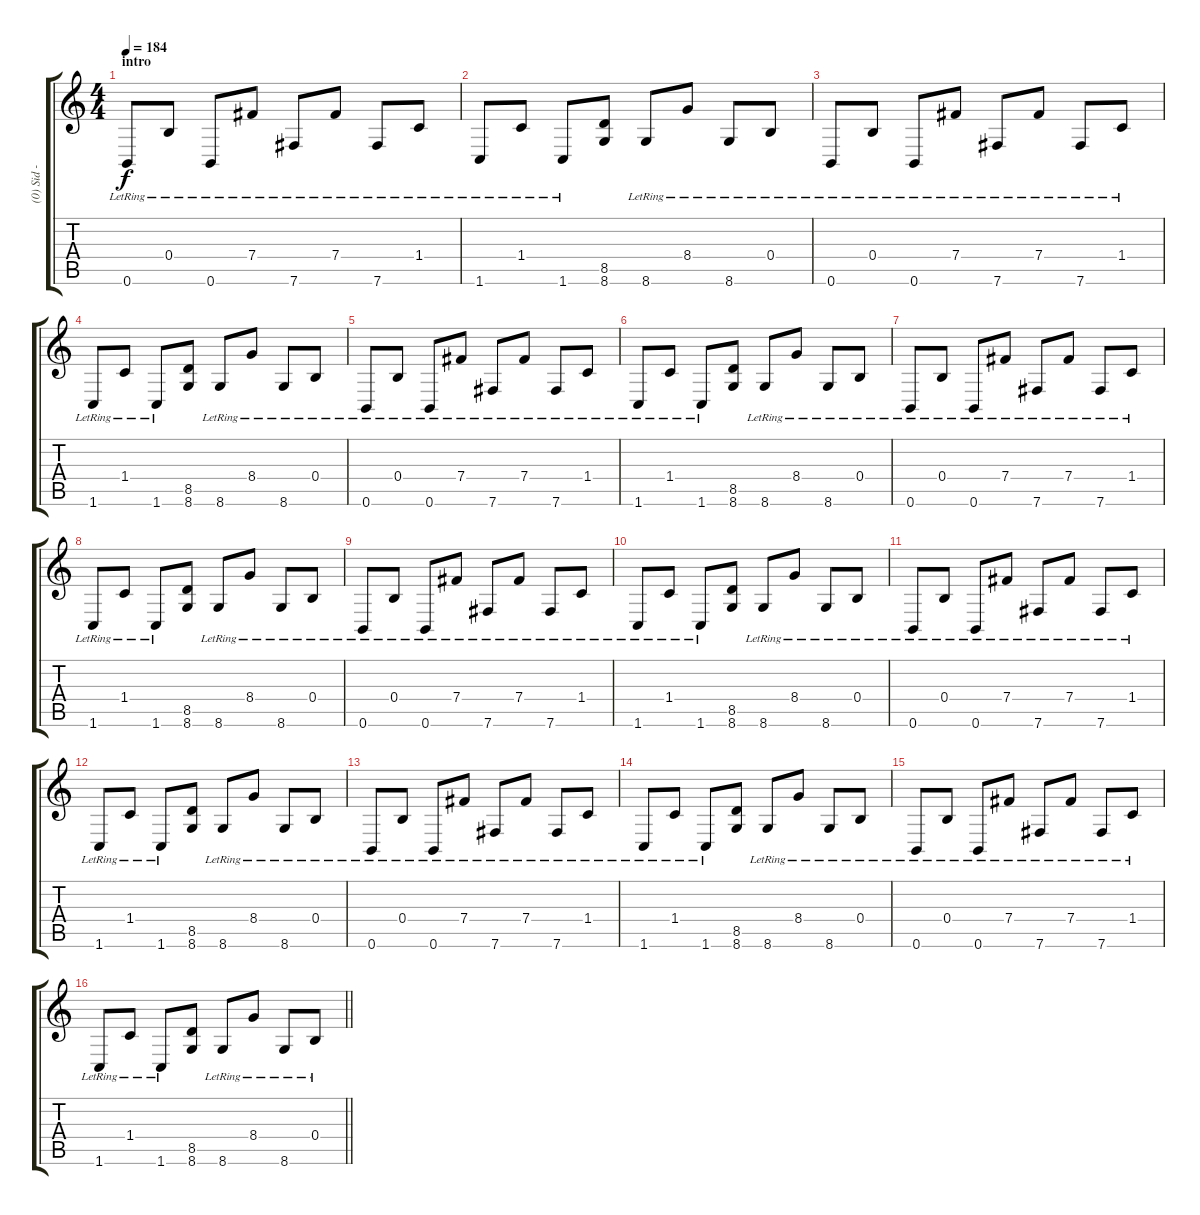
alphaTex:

\track ("(0) Sid - guitar C#" "(0) Sid - ") {instrument overdrivenguitar}
\staff {score tabs}
\tuning (Db4 Ab3 E3 B2 Gb2 B1) {hide}
\ts (4 4)
\section ("" "intro")
\tempo 184
\clef g2
\ks c
0.6{lr}.8{dy f instrument overdrivenguitar} 0.4{lr}.8 0.6{lr}.8 7.4{lr}.8 7.6{lr}.8 7.4{lr}.8 7.6{lr}.8 1.4{lr}.8 |
1.6{lr}.8 1.4{lr}.8 1.6{lr}.8 (8.5 8.6).8 8.6{lr}.8 8.4{lr}.8 8.6{lr}.8 0.4{lr}.8 |
0.6{lr}.8 0.4{lr}.8 0.6{lr}.8 7.4{lr}.8 7.6{lr}.8 7.4{lr}.8 7.6{lr}.8 1.4{lr}.8 |
1.6{lr}.8 1.4{lr}.8 1.6{lr}.8 (8.5 8.6).8 8.6{lr}.8 8.4{lr}.8 8.6{lr}.8 0.4{lr}.8 |
0.6{lr}.8 0.4{lr}.8 0.6{lr}.8 7.4{lr}.8 7.6{lr}.8 7.4{lr}.8 7.6{lr}.8 1.4{lr}.8 |
1.6{lr}.8 1.4{lr}.8 1.6{lr}.8 (8.5 8.6).8 8.6{lr}.8 8.4{lr}.8 8.6{lr}.8 0.4{lr}.8 |
0.6{lr}.8 0.4{lr}.8 0.6{lr}.8 7.4{lr}.8 7.6{lr}.8 7.4{lr}.8 7.6{lr}.8 1.4{lr}.8 |
1.6{lr}.8 1.4{lr}.8 1.6{lr}.8 (8.5 8.6).8 8.6{lr}.8 8.4{lr}.8 8.6{lr}.8 0.4{lr}.8 |
0.6{lr}.8 0.4{lr}.8 0.6{lr}.8 7.4{lr}.8 7.6{lr}.8 7.4{lr}.8 7.6{lr}.8 1.4{lr}.8 |
1.6{lr}.8 1.4{lr}.8 1.6{lr}.8 (8.5 8.6).8 8.6{lr}.8 8.4{lr}.8 8.6{lr}.8 0.4{lr}.8 |
0.6{lr}.8 0.4{lr}.8 0.6{lr}.8 7.4{lr}.8 7.6{lr}.8 7.4{lr}.8 7.6{lr}.8 1.4{lr}.8 |
1.6{lr}.8 1.4{lr}.8 1.6{lr}.8 (8.5 8.6).8 8.6{lr}.8 8.4{lr}.8 8.6{lr}.8 0.4{lr}.8 |
0.6{lr}.8 0.4{lr}.8 0.6{lr}.8 7.4{lr}.8 7.6{lr}.8 7.4{lr}.8 7.6{lr}.8 1.4{lr}.8 |
1.6{lr}.8 1.4{lr}.8 1.6{lr}.8 (8.5 8.6).8 8.6{lr}.8 8.4{lr}.8 8.6{lr}.8 0.4{lr}.8 |
0.6{lr}.8 0.4{lr}.8 0.6{lr}.8 7.4{lr}.8 7.6{lr}.8 7.4{lr}.8 7.6{lr}.8 1.4{lr}.8 |
\barLineRight lightlight
1.6{lr}.8 1.4{lr}.8 1.6{lr}.8 (8.5 8.6).8 8.6{lr}.8 8.4{lr}.8 8.6{lr}.8 0.4{lr}.8
